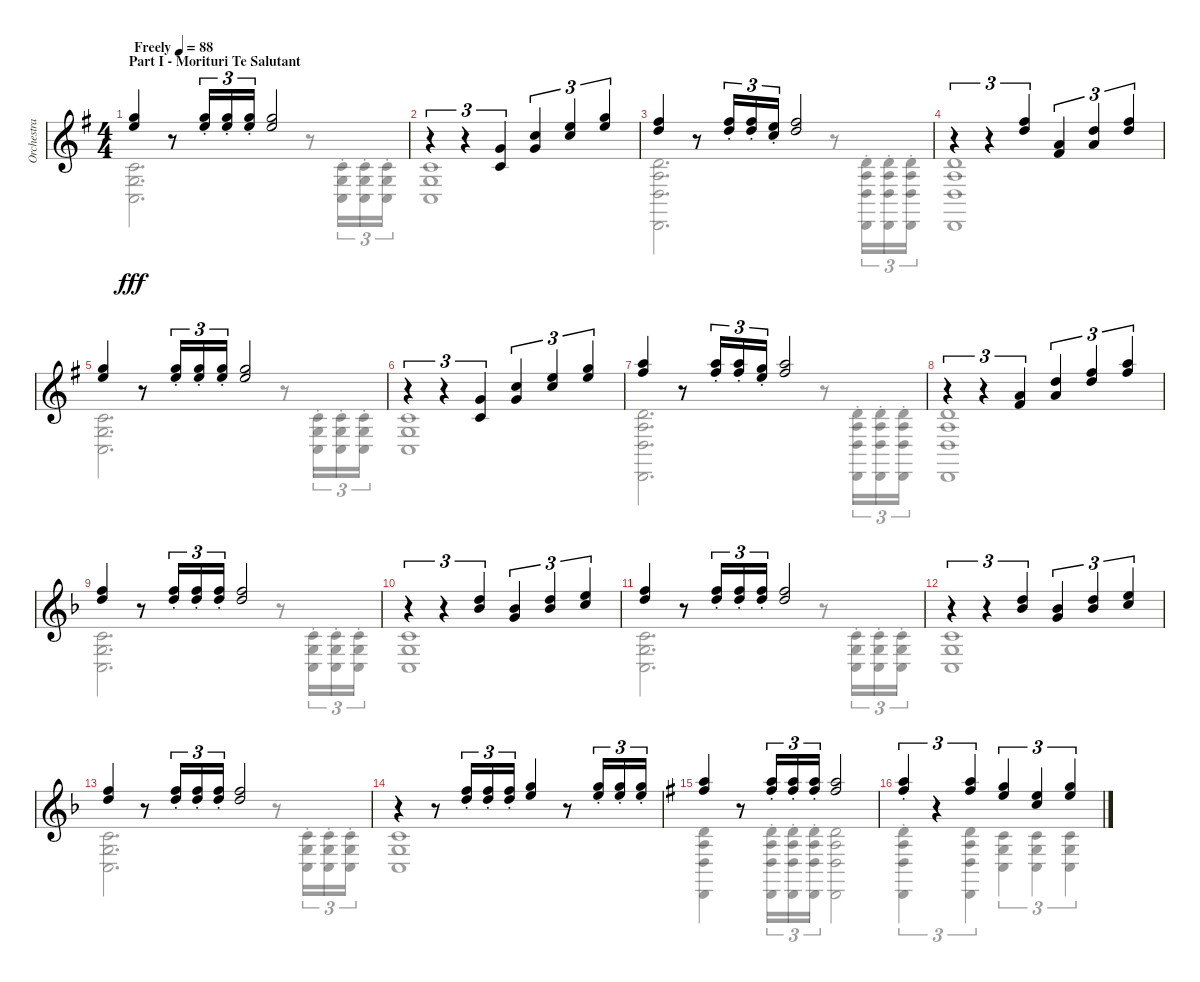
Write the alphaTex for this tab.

\track ("Orchestra" "Orchestra") {instrument brasssection}
\staff {score}
\tuning (D4 A3 F3 C3 G2 D2) {hide}
\voice
\ts (4 4)
\section ("" "Part I - Morituri Te Salutant")
\tempo (88 "Freely")
\clef g2
\ks g
(17.1 19.2).4{dy fff instrument brasssection} r.8 (17.1{st} 19.2{st}).16{tu (3 2)} (17.1{st} 19.2{st}).16{tu (3 2)} (17.1{st} 19.2{st}).16{tu (3 2)} (17.1 19.2).2 |
r.4{tu (3 2)} r.4{tu (3 2)} (19.4 17.5).4{tu (3 2)} (19.3 19.4).4{tu (3 2)} (19.2 19.3).4{tu (3 2)} (17.1 19.2).4{tu (3 2)} |
(16.1 17.2).4 r.8 (16.1{st} 17.2{st}).16{tu (3 2)} (16.1{st} 17.2{st}).16{tu (3 2)} (14.1{st} 15.2{st}).16{tu (3 2)} (16.1 17.2).2 |
r.4{tu (3 2)} r.4{tu (3 2)} (16.1 17.2).4{tu (3 2)} (16.3 18.4).4{tu (3 2)} (17.2 16.3).4{tu (3 2)} (16.1 17.2).4{tu (3 2)} |
(17.1 19.2).4 r.8 (17.1{st} 19.2{st}).16{tu (3 2)} (17.1{st} 19.2{st}).16{tu (3 2)} (17.1{st} 19.2{st}).16{tu (3 2)} (17.1 19.2).2 |
r.4{tu (3 2)} r.4{tu (3 2)} (19.4 17.5).4{tu (3 2)} (19.3 19.4).4{tu (3 2)} (19.2 19.3).4{tu (3 2)} (17.1 19.2).4{tu (3 2)} |
(19.1 21.2).4 r.8 (19.1{st} 21.2{st}).16{tu (3 2)} (19.1{st} 21.2{st}).16{tu (3 2)} (17.1{st} 19.2{st}).16{tu (3 2)} (19.1 21.2).2 |
r.4{tu (3 2)} r.4{tu (3 2)} (16.3 18.4).4{tu (3 2)} (17.2 16.3).4{tu (3 2)} (16.1 17.2).4{tu (3 2)} (19.1 21.2).4{tu (3 2)} |
\ks f
(20.2 21.3).4 r.8 (20.2{st} 21.3{st}).16{tu (3 2)} (20.2{st} 21.3{st}).16{tu (3 2)} (20.2{st} 21.3{st}).16{tu (3 2)} (20.2 21.3).2 |
r.4{tu (3 2)} r.4{tu (3 2)} (21.3 22.4).4{tu (3 2)} (22.4 24.5).4{tu (3 2)} (21.3 22.4).4{tu (3 2)} (19.2 19.3).4{tu (3 2)} |
(20.2 21.3).4 r.8 (20.2{st} 21.3{st}).16{tu (3 2)} (20.2{st} 21.3{st}).16{tu (3 2)} (20.2{st} 21.3{st}).16{tu (3 2)} (20.2 21.3).2 |
r.4{tu (3 2)} r.4{tu (3 2)} (21.3 22.4).4{tu (3 2)} (22.4 24.5).4{tu (3 2)} (21.3 22.4).4{tu (3 2)} (19.2 19.3).4{tu (3 2)} |
(20.2 21.3).4 r.8 (20.2{st} 21.3{st}).16{tu (3 2)} (20.2{st} 21.3{st}).16{tu (3 2)} (20.2{st} 21.3{st}).16{tu (3 2)} (20.2 21.3).2 |
r.4 r.8 (20.2{st} 21.3{st}).16{tu (3 2)} (20.2{st} 21.3{st}).16{tu (3 2)} (20.2{st} 21.3{st}).16{tu (3 2)} (22.2 23.3).4 r.8 (22.2{st} 23.3{st}).16{tu (3 2)} (22.2{st} 23.3{st}).16{tu (3 2)} (22.2{st} 23.3{st}).16{tu (3 2)} |
\ks g
(19.1 21.2).4 r.8 (19.1{st} 21.2{st}).16{tu (3 2)} (19.1{st} 21.2{st}).16{tu (3 2)} (19.1{st} 21.2{st}).16{tu (3 2)} (19.1 21.2).2 |
(19.1{st} 21.2{st}).4{tu (3 2)} r.4{tu (3 2)} (19.1 21.2).4{tu (3 2)} (17.1 19.2).4{tu (3 2)} (19.2 19.3).4{tu (3 2)} (17.1 19.2).4{tu (3 2)}
\voice
\clef g2
\ottava regular
\simile none
\ks g
(3.2 2.3 0.4).2{d dy fff} r.8 (3.2{st} 2.3{st} 0.4{st}).16{tu (3 2)} (3.2{st} 2.3{st} 0.4{st}).16{tu (3 2)} (3.2{st} 2.3{st} 0.4{st}).16{tu (3 2)} |
(3.2 2.3 0.4).1 |
(0.1 0.2 2.4 0.6).2{d} r.8 (0.1{st} 0.2{st} 2.4{st} 0.6{st}).16{tu (3 2)} (0.1{st} 0.2{st} 2.4{st} 0.6{st}).16{tu (3 2)} (0.1{st} 0.2{st} 2.4{st} 0.6{st}).16{tu (3 2)} |
(0.1 0.2 2.4 0.6).1 |
(3.2 2.3 0.4).2{d} r.8 (3.2{st} 2.3{st} 0.4{st}).16{tu (3 2)} (3.2{st} 2.3{st} 0.4{st}).16{tu (3 2)} (3.2{st} 2.3{st} 0.4{st}).16{tu (3 2)} |
(3.2 2.3 0.4).1 |
(0.1 0.2 2.4 0.6).2{d} r.8 (0.1{st} 0.2{st} 2.4{st} 0.6{st}).16{tu (3 2)} (0.1{st} 0.2{st} 2.4{st} 0.6{st}).16{tu (3 2)} (0.1{st} 0.2{st} 2.4{st} 0.6{st}).16{tu (3 2)} |
(0.1 0.2 2.4 0.6).1 |
\ks f
(3.2 2.3 0.4).2{d} r.8 (3.2{st} 2.3{st} 0.4{st}).16{tu (3 2)} (3.2{st} 2.3{st} 0.4{st}).16{tu (3 2)} (3.2{st} 2.3{st} 0.4{st}).16{tu (3 2)} |
(3.2 2.3 0.4).1 |
(3.2 2.3 0.4).2{d} r.8 (3.2{st} 2.3{st} 0.4{st}).16{tu (3 2)} (3.2{st} 2.3{st} 0.4{st}).16{tu (3 2)} (3.2{st} 2.3{st} 0.4{st}).16{tu (3 2)} |
(3.2 2.3 0.4).1 |
(3.2 2.3 0.4).2{d} r.8 (3.2{st} 2.3{st} 0.4{st}).16{tu (3 2)} (3.2{st} 2.3{st} 0.4{st}).16{tu (3 2)} (3.2{st} 2.3{st} 0.4{st}).16{tu (3 2)} |
(3.2 2.3 0.4).1 |
\ks g
(0.1 0.2 2.4 0.6).4 r.8 (0.1{st} 0.2{st} 2.4{st} 0.6{st}).16{tu (3 2)} (0.1{st} 0.2{st} 2.4{st} 0.6{st}).16{tu (3 2)} (0.1{st} 0.2{st} 2.4{st} 0.6{st}).16{tu (3 2)} (0.1 0.2 2.4 0.6).2 |
(0.1{st} 0.2{st} 2.4{st} 0.6{st}).4{tu (3 2)} r.4{tu (3 2)} (0.1 0.2 2.4 0.6).4{tu (3 2)} (3.2 2.3 0.4).4{tu (3 2)} (3.2 2.3 0.4).4{tu (3 2)} (3.2 2.3 0.4).4{tu (3 2)}
